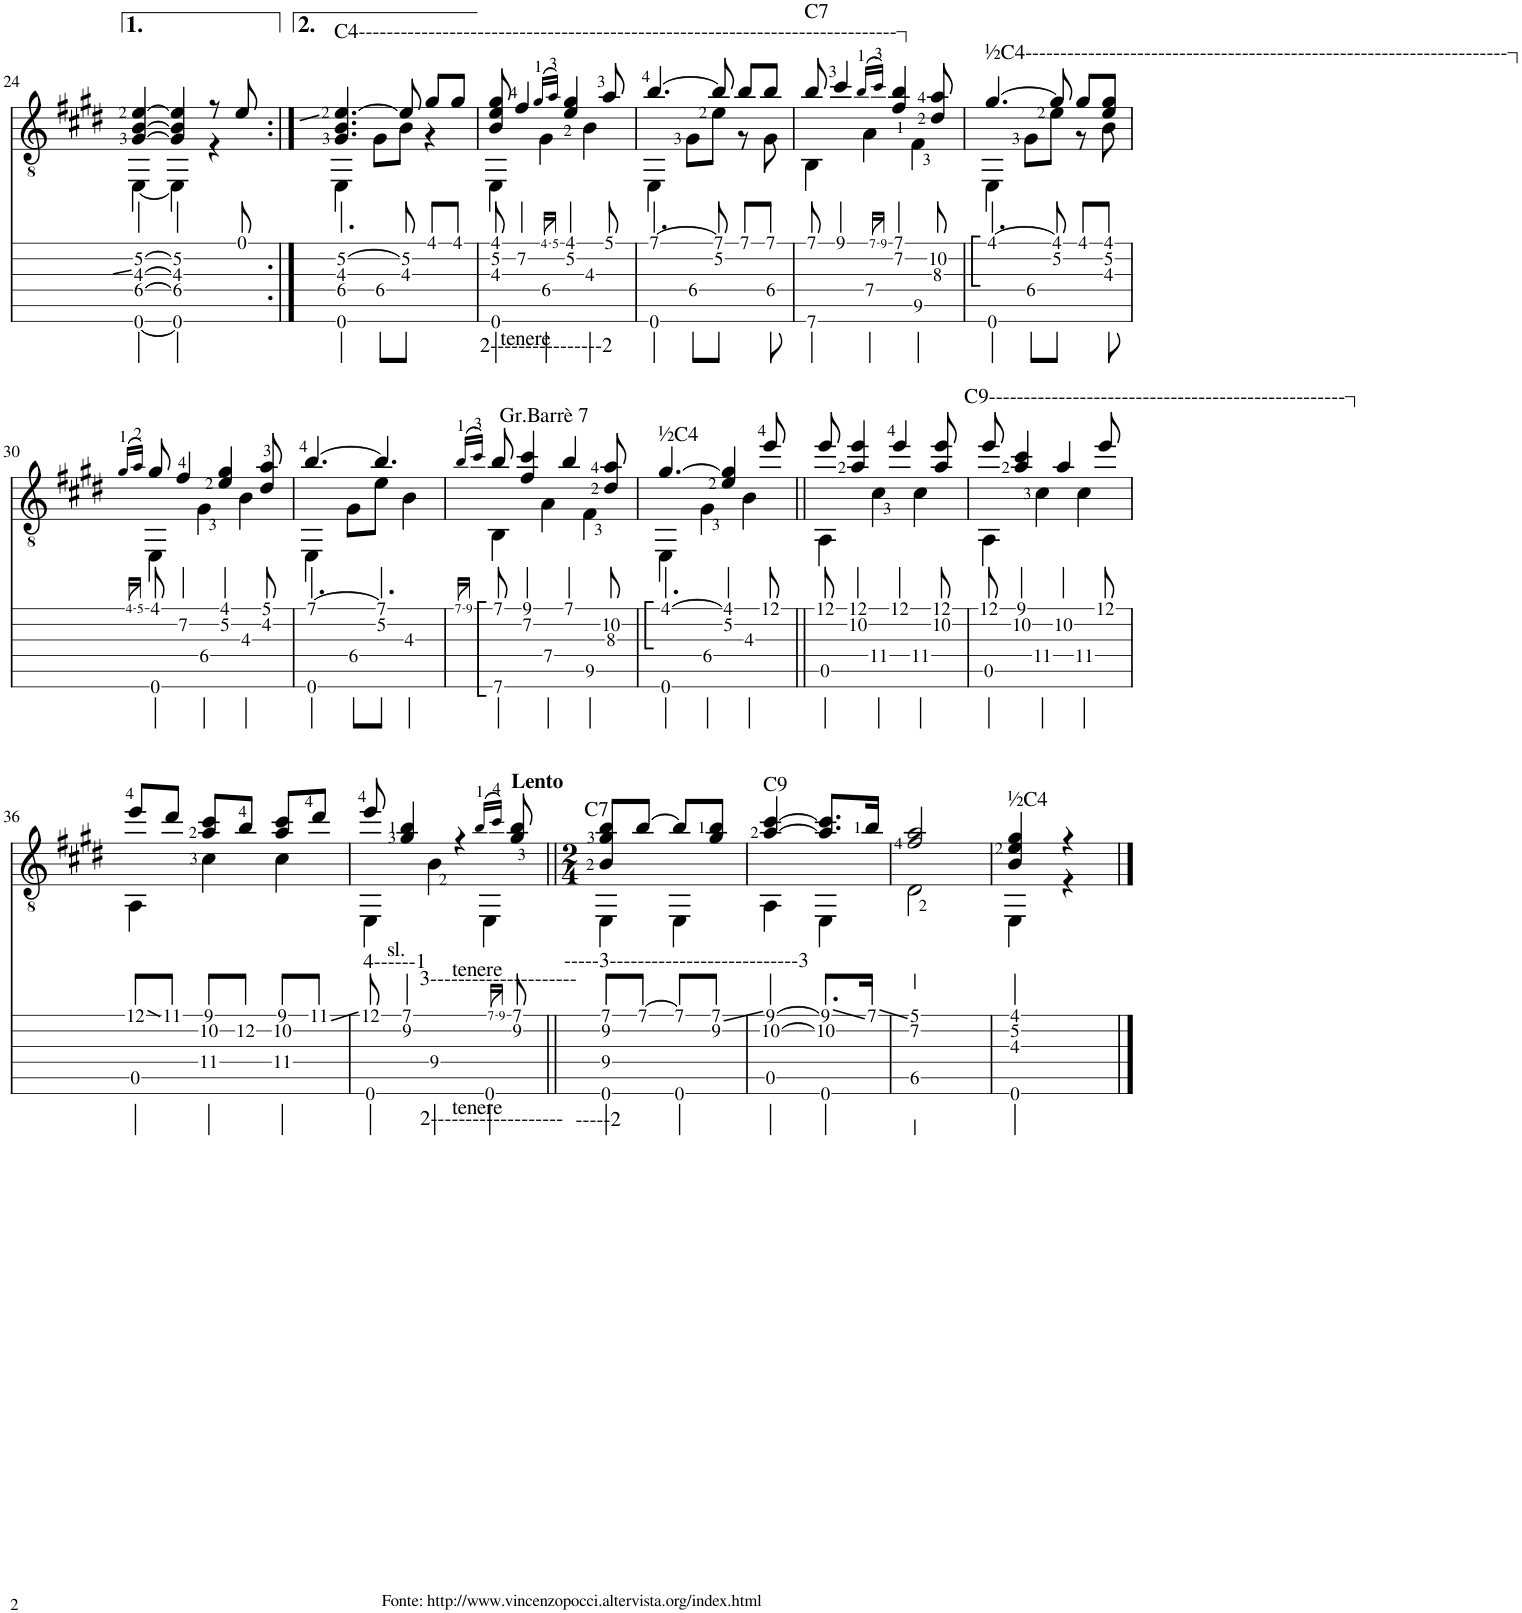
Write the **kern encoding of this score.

**kern	**kern
*part2	*part1
*staff2	*staff1
*I"Chitarra classica (Intavolatura)	*I"Classical Guitar
!!LO:PB:g=z
*	*clefGv2
*k[f#c#g#d#]	*k[f#c#g#d#]
*M3/4	*M3/4
=24	=24
*^	*^
[4G#/ [4B/ [4e/	[4EE\	[4G#/ [4B/ [4e/	[4EE\
4G#/] 4B/] 4e/]	4EE\]	4G#/] 4B/] 4e/]	4EE\]
8r	4r	8r	4r
8e/	.	8e/	.
=25:|!	=25:|!	=25:|!	=25:|!
!	!	!LO:TX:a:t=C4-----------------------------------------------------------------------------┐	!
4.G#/ 4.B/ [4.e/	4EE\	4.G#/ 4.B/ [4.e/	4EE\
.	8G#\L	.	8G#\L
8e/]	8B\J	8e/]	8B\J
8g#/L	4r	8g#/L	4r
8g#/J	.	8g#/J	.
=26	=26	=26	=26
!LO:TX:b:t=2----------------2	!	!	!
8B/ 8e/ 8g#/	4EE\	8B/ 8e/ 8g#/	4EE\
!LO:TX:b:t=tenere	!	!	!
4f#/	.	4f#/	.
.	4G#\	.	4G#\
(16qg#/LL	.	(16qg#/LL	.
16qa/JJ)	.	16qa/JJ)	.
4e/ 4g#/	.	4e/ 4g#/	.
.	4B\	.	4B\
8a/	.	8a/	.
=27	=27	=27	=27
[4.b/	4EE\	[4.b/	4EE\
.	8G#\L	.	8G#\L
8b/]	8e\J	8b/]	8e\J
8b/L	8r	8b/L	8r
8b/J	8G#\	8b/J	8G#\
=28	=28	=28	=28
!	!	!LO:TX:a:t=C7	!
8b/	4BB\	8b/	4BB\
4cc#/	.	4cc#/	.
.	4A\	.	4A\
(16qb/LL	.	(16qb/LL	.
16qcc#/JJ)	.	16qcc#/JJ)	.
4f#/ 4b/	.	4f#/ 4b/	.
.	4F#\	.	4F#\
8d#/ 8a/	.	8d#/ 8a/	.
=29	=29	=29	=29
!	!	!LO:TX:a:t=½C4---------------------------------------------------------------------┐	!
[4.g#/	4EE\	[4.g#/	4EE\
.	8G#\L	.	8G#\L
8g#/]	8e\J	8g#/]	8e\J
8g#/L	8r	8g#/L	8r
8e/ 8g#/J	8B\	8e/ 8g#/J	8B\
!!LO:LB:g=z	!!
=30	=30	=30	=30
(16qg#/LL	.	(16qg#/LL	.
16qa/JJ)	.	16qa/JJ)	.
8g#/	4EE\	8g#/	4EE\
4f#/	.	4f#/	.
.	4G#\	.	4G#\
4e/ 4g#/	.	4e/ 4g#/	.
.	4B\	.	4B\
8d#/ 8a/	.	8d#/ 8a/	.
=31	=31	=31	=31
[4.b/	4EE\	[4.b/	4EE\
.	8G#\L	.	8G#\L
4.b/]	8e\J	4.b/]	8e\J
.	4B\	.	4B\
=32	=32	=32	=32
(16qb/LL	.	(16qb/LL	.
16qcc#/JJ)	.	16qcc#/JJ)	.
!	!	!LO:TX:a:t=Gr.Barrè 7	!
8b/	4BB\	8b/	4BB\
4f#/ 4cc#/	.	4f#/ 4cc#/	.
.	4A\	.	4A\
4b/	.	4b/	.
.	4F#\	.	4F#\
8d#/ 8a/	.	8d#/ 8a/	.
=33	=33	=33	=33
!	!	!LO:TX:a:t=½C4	!
[4.g#/	4EE\	[4.g#/	4EE\
.	4G#\	.	4G#\
4e/ 4g#/]	.	4e/ 4g#/]	.
.	4B\	.	4B\
8ee/	.	8ee/	.
=34||	=34||	=34||	=34||
8ee/	4AA\	8ee/	4AA\
4a/ 4ee/	.	4a/ 4ee/	.
.	4c#\	.	4c#\
4ee/	.	4ee/	.
.	4c#\	.	4c#\
8a/ 8ee/	.	8a/ 8ee/	.
=35	=35	=35	=35
!	!	!LO:TX:a:t=C9---------------------------------------------------┐	!
8ee/	4AA\	8ee/	4AA\
4a/ 4cc#/	.	4a/ 4cc#/	.
.	4c#\	.	4c#\
4a/	.	4a/	.
.	4c#\	.	4c#\
8ee/	.	8ee/	.
!!LO:LB:g=z	!!
=36	=36	=36	=36
8ee/L	4AA\	8ee/L	4AA\
8dd#/J	.	8dd#/J	.
8a/ 8cc#/L	4c#\	8a/ 8cc#/L	4c#\
8b/J	.	8b/J	.
8a/ 8cc#/L	4c#\	8a/ 8cc#/L	4c#\
8dd#/J	.	8dd#/J	.
=37	=37	=37	=37
!LO:TX:a:t=4------1	!	!	!
!LO:TX:a:t=sl.	!	!	!
8ee/	4EE\	8ee/	4EE\
!LO:TX:a:t=3---------------------	!	!	!
4g#/ 4b/	.	4g#/ 4b/	.
!	!LO:TX:b:t=2-------------------	!	!
!	!LO:TX:a:t=tenere	!	!
!	!LO:TX:b:t=tenere	!	!
.	4B\	.	4B\
4r	.	4r	.
.	4EE\	.	4EE\
(16qb/LL	.	(16qb/LL	.
16qcc#/JJ)	.	16qcc#/JJ)	.
8g#/ 8b/	.	8g#/ 8b/	.
=38||	=38||	=38||	=38||
*M2/4	*	*M2/4	*
!	!	!LO:TX:a:B:t=Lento	!
!	!	!LO:TX:a:t=C7	!
!LO:TX:a:t=-----3---------------------------3	!	!	!
!LO:TX:b:t=-----2	!	!	!
8B/ 8g#/ 8b/L	4EE\	8B/ 8g#/ 8b/L	4EE\
[8b/J	.	[8b/J	.
8b/L]	4EE\	8b/L]	4EE\
8g#/ 8b/J	.	8g#/ 8b/J	.
=39	=39	=39	=39
!	!	!LO:TX:a:t=C9	!
[4a/ [4cc#/	4AA\	[4a/ [4cc#/	4AA\
8.a/] 8.cc#/]L	4EE\	8.a/] 8.cc#/]L	4EE\
16b/Jk	.	16b/Jk	.
=40	=40	=40	=40
2f#/ 2a/	2D#\	2f#/ 2a/	2D#\
=41	=41	=41	=41
!	!	!LO:TX:a:t=½C4	!
4B/ 4e/ 4g#/	4EE\	4B/ 4e/ 4g#/	4EE\
4r	4r	4r	4r
*v	*v	*	*
*	*v	*v
==	==
*-	*-
